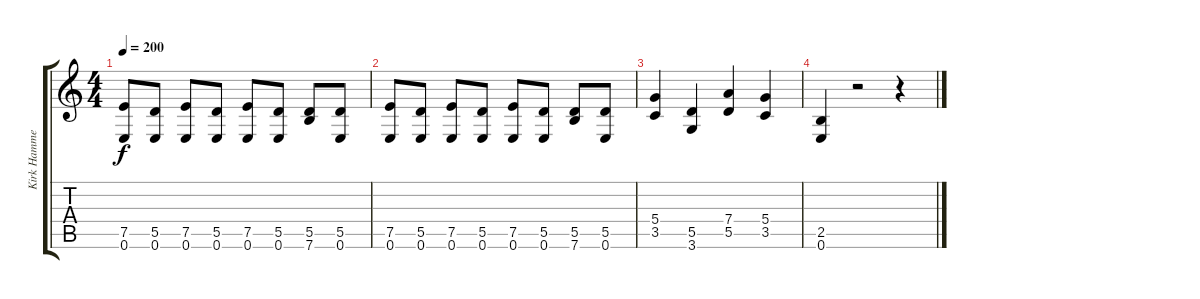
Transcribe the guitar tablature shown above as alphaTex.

\track ("Kirk Hammet" "Kirk Hamme") {instrument distortionguitar}
\staff {score tabs}
\tuning (E4 B3 G3 D3 A2 E2) {hide}
\ts (4 4)
\tempo 200
\clef g2
\ks c
(7.5 0.6).8{dy f} (5.5 0.6).8 (7.5 0.6).8 (5.5 0.6).8 (7.5 0.6).8 (5.5 0.6).8 (5.5 7.6).8 (5.5 0.6).8 |
(7.5 0.6).8 (5.5 0.6).8 (7.5 0.6).8 (5.5 0.6).8 (7.5 0.6).8 (5.5 0.6).8 (5.5 7.6).8 (5.5 0.6).8 |
(5.4 3.5).4 (5.5 3.6).4 (7.4 5.5).4 (5.4 3.5).4 |
(2.5 0.6).4 r.2 r.4
